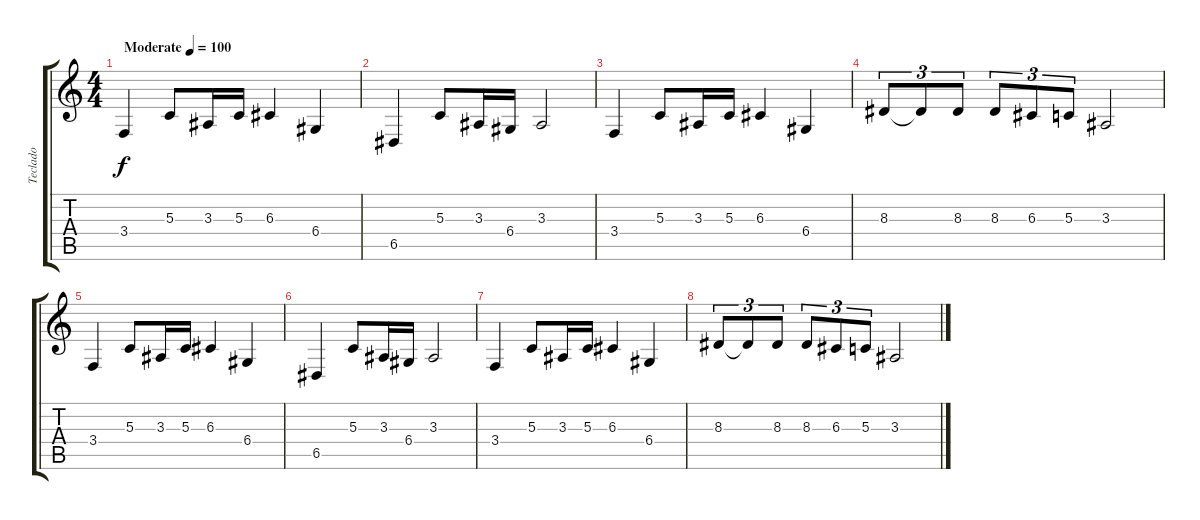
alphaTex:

\track ("Teclado" "Teclado") {instrument brasssection}
\staff {score tabs}
\tuning (E4 B3 G3 D3 A2 E2) {hide}
\ts (4 4)
\tempo (100 "Moderate")
\clef g2
\ks c
3.4.4{dy f instrument brasssection} 5.3.8 3.3.16 5.3.16 6.3.4 6.4.4 |
6.5.4 5.3.8 3.3.16 6.4.16 3.3.2 |
3.4.4 5.3.8 3.3.16 5.3.16 6.3.4 6.4.4 |
8.3.8{tu (3 2)} 8.3{t}.8{tu (3 2)} 8.3.8{tu (3 2)} 8.3.8{tu (3 2)} 6.3.8{tu (3 2)} 5.3.8{tu (3 2)} 3.3.2 |
3.4.4 5.3.8 3.3.16 5.3.16 6.3.4 6.4.4 |
6.5.4 5.3.8 3.3.16 6.4.16 3.3.2 |
3.4.4 5.3.8 3.3.16 5.3.16 6.3.4 6.4.4 |
8.3.8{tu (3 2)} 8.3{t}.8{tu (3 2)} 8.3.8{tu (3 2)} 8.3.8{tu (3 2)} 6.3.8{tu (3 2)} 5.3.8{tu (3 2)} 3.3.2
